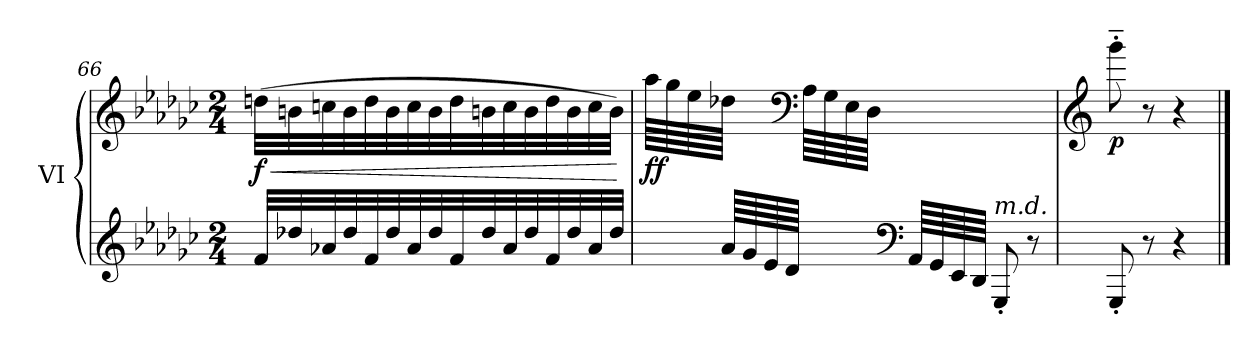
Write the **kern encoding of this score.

**kern	**kern	**dynam
*part1	*part1	*part1
*staff2	*staff1	*staff1/2
*I"VI	*	*
!!LO:LB:g=z
*clefG2	*clefG2	*
*k[b-e-a-d-g-c-]	*k[b-e-a-d-g-c-]	*
*M2/4	*M2/4	*
=66	=66	=66
!	!	!LO:HP:b
!	!	!LO:DY:n=1:b
32f</LLL	(>32ddn\LLL	< f
32dd-X</	32bn\	.
32a-X/	32ccn\	.
32dd-/	32b\	.
32f/	32dd\	.
32dd-/	32b\	.
32a-/	32cc\	.
32dd-/	32b\	.
32f/	32dd\	.
32dd-/	32bn\	.
32a-/	32cc\	.
32dd-/	32b\	.
32f/	32dd\	.
32dd-/	32b\	.
32a-/	32cc\	.
32dd-/JJJ	32b\JJJ)	.
.	.	[
=67	=67	=67
!	!	!LO:DY:b
32.ryy	(>64aa-\LLLL	ff
.	64gg-\	.
.	64ee-\	.
64a-/LLLL	64dd-X\JJJJ	.
64g-/	16ryy	.
64e-/	.	.
64d-/JJJJ	.	.
16ryy	.	.
*	*clefF4	*
.	64A-\LLLL	.
.	64G-\	.
.	64E-\	.
64ryy	64D-\JJJJ	.
*clefF4	*	*
64AA-/LLLL	16ryy	.
64GG-/	.	.
64EE-/	.	.
64DD-/JJJJ	.	.
!LO:TX:i:t=m.d.	!	!
8GGG-'/)	4ryy	.
8r	.	.
=68	=68	=68
*	*clefG2	*
!	!	!LO:DY:b
8GGG-'/	8ggg-'~\	p
8r	8r	.
4r	4r	.
==	==	==
*-	*-	*-
